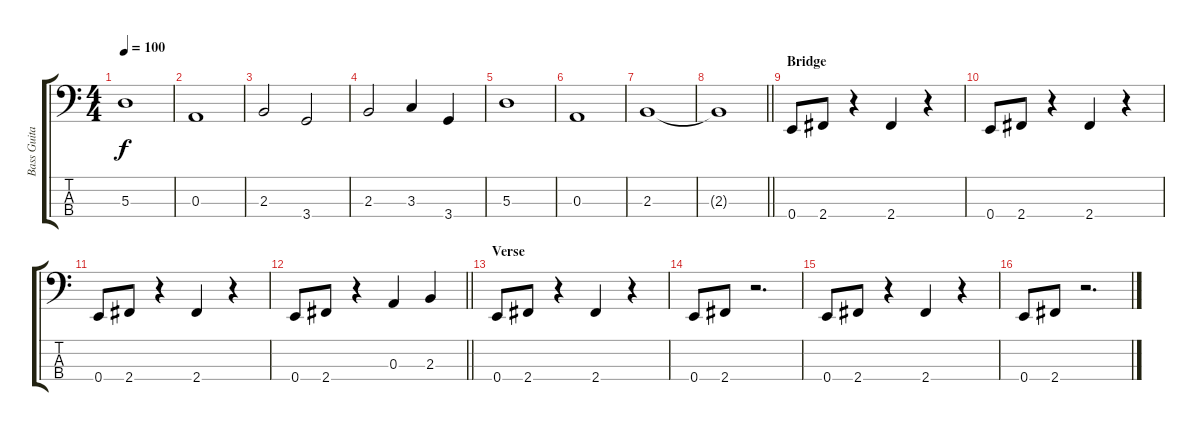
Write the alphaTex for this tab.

\track ("Bass Guitar (Chris Chaney)" "Bass Guita") {instrument electricbassfinger}
\staff {score tabs}
\tuning (G2 D2 A1 E1) {hide}
\ts (4 4)
\tempo 100
\clef f4
\ks c
5.3.1{dy f} |
0.3.1 |
2.3.2 3.4.2 |
2.3.2 3.3.4 3.4.4 |
5.3.1 |
0.3.1 |
2.3.1 |
\barLineRight lightlight
2.3{t}.1 |
\section ("" "Bridge")
0.4.8 2.4.8 r.4 2.4.4 r.4 |
0.4.8 2.4.8 r.4 2.4.4 r.4 |
0.4.8 2.4.8 r.4 2.4.4 r.4 |
\barLineRight lightlight
0.4.8 2.4.8 r.4 0.3.4 2.3.4 |
\section ("" "Verse")
0.4.8 2.4.8 r.4 2.4.4 r.4 |
0.4.8 2.4.8 r.2{d} |
0.4.8 2.4.8 r.4 2.4.4 r.4 |
0.4.8 2.4.8 r.2{d}
